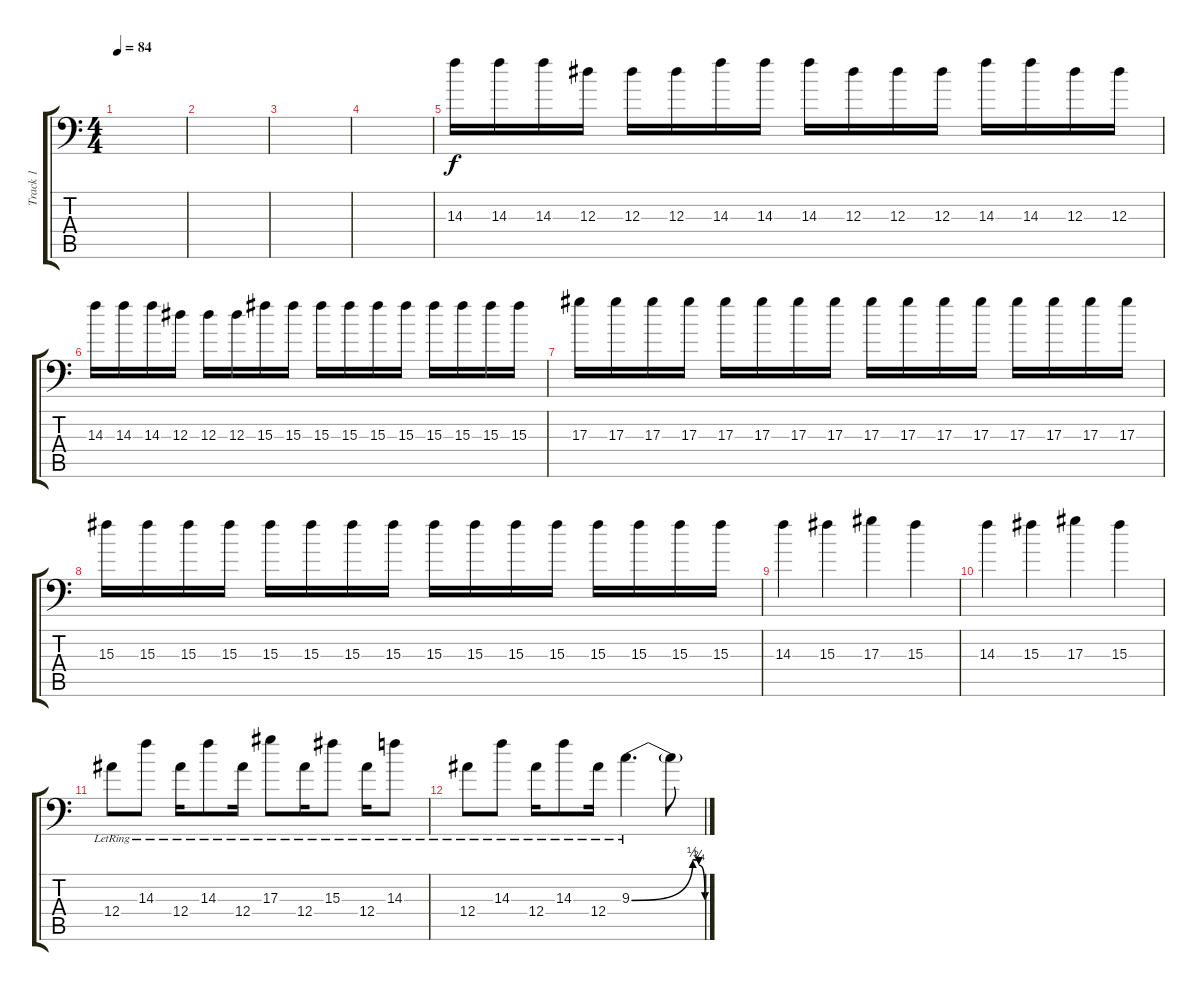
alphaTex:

\track ("Track 1" "Track 1") {instrument electricguitarjazz}
\staff {score tabs}
\tuning (C4 G3 Eb3 Bb2 F2 Bb1) {hide}
\ts (4 4)
\tempo 84
\clef f4
\ks c
|
|
|
|
14.3.16{volume 8} 14.3.16 14.3.16 12.3.16 12.3.16 12.3.16 14.3.16 14.3.16 14.3.16 12.3.16 12.3.16 12.3.16 14.3.16 14.3.16 12.3.16 12.3.16 |
14.3.16 14.3.16 14.3.16 12.3.16 12.3.16 12.3.16 15.3.16 15.3.16 15.3.16 15.3.16 15.3.16 15.3.16 15.3.16 15.3.16 15.3.16 15.3.16 |
17.3.16 17.3.16 17.3.16 17.3.16 17.3.16 17.3.16 17.3.16 17.3.16 17.3.16 17.3.16 17.3.16 17.3.16 17.3.16 17.3.16 17.3.16 17.3.16 |
15.3.16 15.3.16 15.3.16 15.3.16 15.3.16 15.3.16 15.3.16 15.3.16 15.3.16 15.3.16 15.3.16 15.3.16 15.3.16 15.3.16 15.3.16 15.3.16 |
14.3.4 15.3.4 17.3.4 15.3.4 |
14.3.4 15.3.4 17.3.4 15.3.4 |
12.4{lr}.8 14.3{lr}.8 12.4{lr}.16 14.3{lr}.8 12.4{lr}.16 17.3{lr}.8 12.4{lr}.16 15.3{lr}.8 12.4{lr}.16 14.3{lr}.8 |
12.4{lr}.8 14.3{lr}.8 12.4{lr}.16 14.3{lr}.8 12.4{lr}.16 9.3{be (custom 0 0 50 2 55 1 60 0) lr}.4{d instrument distortionguitar} 9.3{t}.8
